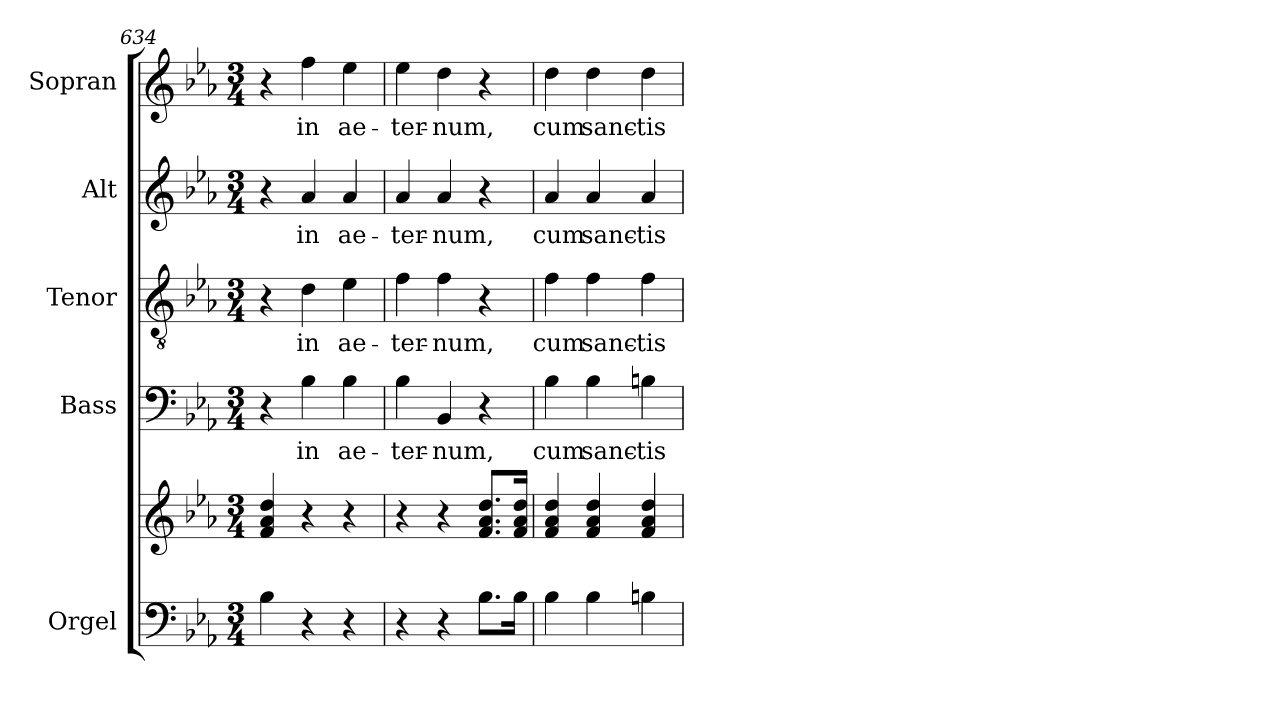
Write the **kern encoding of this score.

**kern	**kern	**kern	**text	**kern	**text	**kern	**text	**kern	**text
*part5	*part5	*part4	*part4	*part3	*part3	*part2	*part2	*part1	*part1
*staff6	*staff5	*staff4	*staff4	*staff3	*staff3	*staff2	*staff2	*staff1	*staff1
*I"Orgel	*	*I"Bass	*	*I"Tenor	*	*I"Alt	*	*I"Sopran	*
*I'Org.	*	*I'B.	*	*I'T.	*	*I'A.	*	*I'S.	*
*clefF4	*clefG2	*clefF4	*	*clefGv2	*	*clefG2	*	*clefG2	*
*k[b-e-a-]	*k[b-e-a-]	*k[b-e-a-]	*	*k[b-e-a-]	*	*k[b-e-a-]	*	*k[b-e-a-]	*
*E-:	*E-:	*E-:	*	*E-:	*	*E-:	*	*E-:	*
*M3/4	*M3/4	*M3/4	*	*M3/4	*	*M3/4	*	*M3/4	*
=634	=634	=634	=634	=634	=634	=634	=634	=634	=634
4B-\	4f/ 4a-/ 4dd/	4r	.	4r	.	4r	.	4r	.
!	!	!	!LO:LY:b	!	!LO:LY:b	!	!LO:LY:b	!	!LO:LY:b
4r	4r	4B-\	in	4d\	in	4a-/	in	4ff\	in
!	!	!	!LO:LY:b	!	!LO:LY:b	!	!LO:LY:b	!	!LO:LY:b
4r	4r	4B-\	ae-	4e-\	ae-	4a-/	ae-	4ee-\	ae-
=635	=635	=635	=635	=635	=635	=635	=635	=635	=635
!	!	!	!LO:LY:b	!	!LO:LY:b	!	!LO:LY:b	!	!LO:LY:b
4r	4r	4B-\	-ter-	4f\	-ter-	4a-/	-ter-	4ee-\	-ter-
!	!	!	!LO:LY:b	!	!LO:LY:b	!	!LO:LY:b	!	!LO:LY:b
4r	4r	4BB-/	-num,	4f\	-num,	4a-/	-num,	4dd\	-num,
8.B-\L	8.f/ 8.a-/ 8.dd/L	4r	.	4r	.	4r	.	4r	.
16B-\Jk	16f/ 16a-/ 16dd/Jk	.	.	.	.	.	.	.	.
=636	=636	=636	=636	=636	=636	=636	=636	=636	=636
!	!	!	!LO:LY:b	!	!LO:LY:b	!	!LO:LY:b	!	!LO:LY:b
4B-\	4f/ 4a-/ 4dd/	4B-\	cum	4f\	cum	4a-/	cum	4dd\	cum
!	!	!	!LO:LY:b	!	!LO:LY:b	!	!LO:LY:b	!	!LO:LY:b
4B-\	4f/ 4a-/ 4dd/	4B-\	sanc-	4f\	sanc-	4a-/	sanc-	4dd\	sanc-
!	!	!	!LO:LY:b	!	!LO:LY:b	!	!LO:LY:b	!	!LO:LY:b
4Bn\	4f/ 4a-/ 4dd/	4Bn\	-tis	4f\	-tis	4a-/	-tis	4dd\	-tis
=	=	=	=	=	=	=	=	=	=
*-	*-	*-	*-	*-	*-	*-	*-	*-	*-
